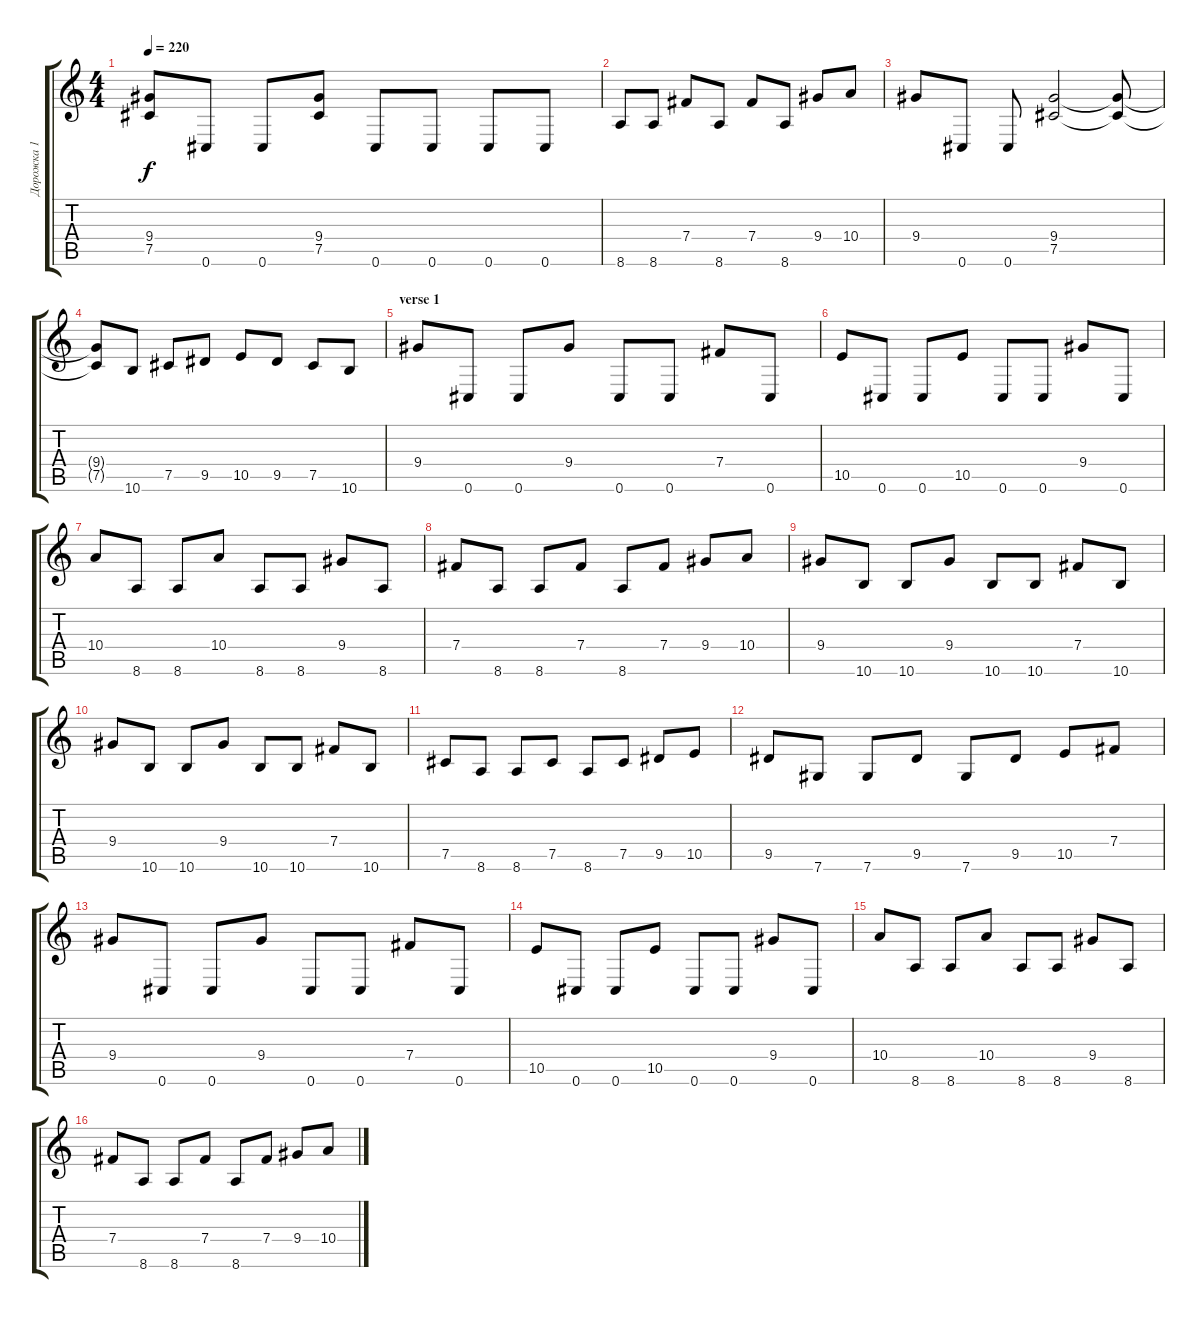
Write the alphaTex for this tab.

\track ("Дорожка 1" "Дорожка 1") {instrument distortionguitar}
\staff {score tabs}
\tuning (Db4 Ab3 E3 B2 Gb2 Db2) {hide}
\ts (4 4)
\tempo 220
\clef g2
\ks c
(9.4 7.5).8{dy f} 0.6.8 0.6.8 (9.4 7.5).8 0.6.8 0.6.8 0.6.8 0.6.8 |
8.6.8 8.6.8 7.4.8 8.6.8 7.4.8 8.6.8 9.4.8 10.4.8 |
9.4.8 0.6.8 0.6.8 (9.4 7.5).2 (9.4{t} 7.5{t}).8 |
(9.4{t} 7.5{t}).8 10.6.8 7.5.8 9.5.8 10.5.8 9.5.8 7.5.8 10.6.8 |
\section ("" "verse 1")
9.4.8 0.6.8 0.6.8 9.4.8 0.6.8 0.6.8 7.4.8 0.6.8 |
10.5.8 0.6.8 0.6.8 10.5.8 0.6.8 0.6.8 9.4.8 0.6.8 |
10.4.8 8.6.8 8.6.8 10.4.8 8.6.8 8.6.8 9.4.8 8.6.8 |
7.4.8 8.6.8 8.6.8 7.4.8 8.6.8 7.4.8 9.4.8 10.4.8 |
9.4.8 10.6.8 10.6.8 9.4.8 10.6.8 10.6.8 7.4.8 10.6.8 |
9.4.8 10.6.8 10.6.8 9.4.8 10.6.8 10.6.8 7.4.8 10.6.8 |
7.5.8 8.6.8 8.6.8 7.5.8 8.6.8 7.5.8 9.5.8 10.5.8 |
9.5.8 7.6.8 7.6.8 9.5.8 7.6.8 9.5.8 10.5.8 7.4.8 |
9.4.8 0.6.8 0.6.8 9.4.8 0.6.8 0.6.8 7.4.8 0.6.8 |
10.5.8 0.6.8 0.6.8 10.5.8 0.6.8 0.6.8 9.4.8 0.6.8 |
10.4.8 8.6.8 8.6.8 10.4.8 8.6.8 8.6.8 9.4.8 8.6.8 |
7.4.8 8.6.8 8.6.8 7.4.8 8.6.8 7.4.8 9.4.8 10.4.8
